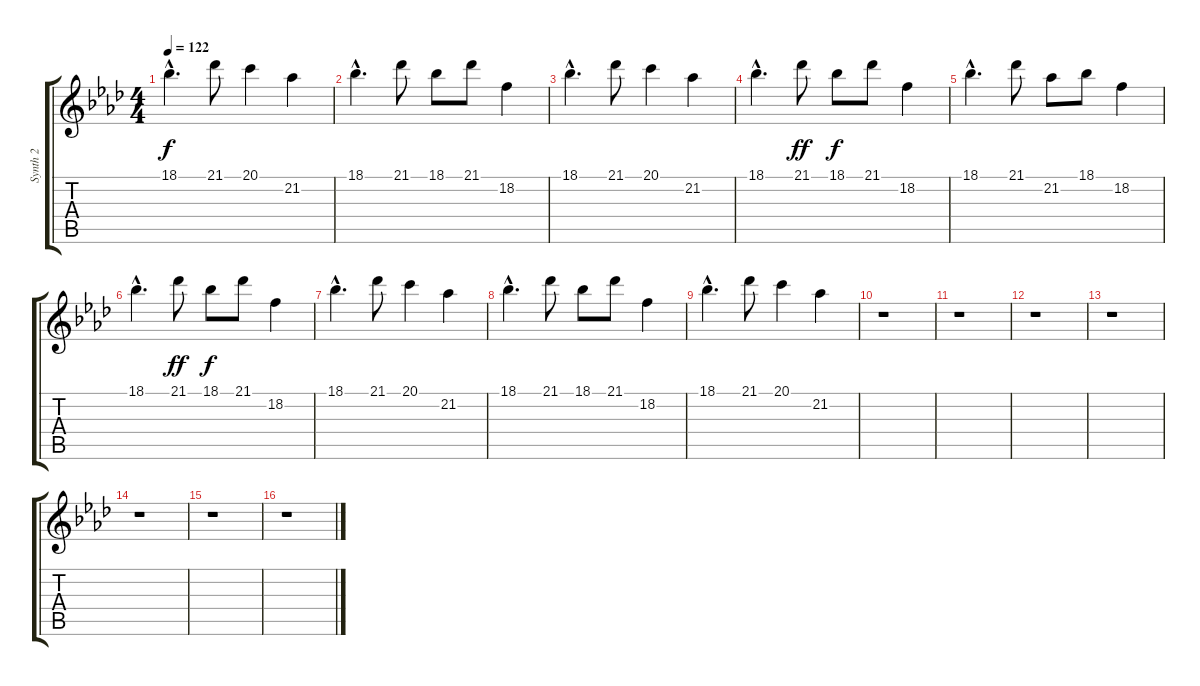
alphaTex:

\track ("Synth 2" "Synth 2") {instrument fx7echoes}
\staff {score tabs}
\tuning (E4 B3 G3 D3 A2 E2) {hide}
\ts (4 4)
\tempo 122
\clef g2
\ks ab
18.1{hac}.4{d dy f} 21.1.8 20.1.4 21.2.4 |
18.1{hac}.4{d} 21.1.8 18.1.8 21.1.8 18.2.4 |
18.1{hac}.4{d} 21.1.8 20.1.4 21.2.4 |
18.1{hac}.4{d} 21.1.8{dy ff} 18.1.8{dy f} 21.1.8 18.2.4 |
18.1{hac}.4{d} 21.1.8 21.2.8 18.1.8 18.2.4 |
18.1{hac}.4{d} 21.1.8{dy ff} 18.1.8{dy f} 21.1.8 18.2.4 |
18.1{hac}.4{d} 21.1.8 20.1.4 21.2.4 |
18.1{hac}.4{d} 21.1.8 18.1.8 21.1.8 18.2.4 |
18.1{hac}.4{d} 21.1.8 20.1.4 21.2.4 |
r.1 |
r.1 |
r.1 |
r.1 |
r.1 |
r.1 |
r.1
